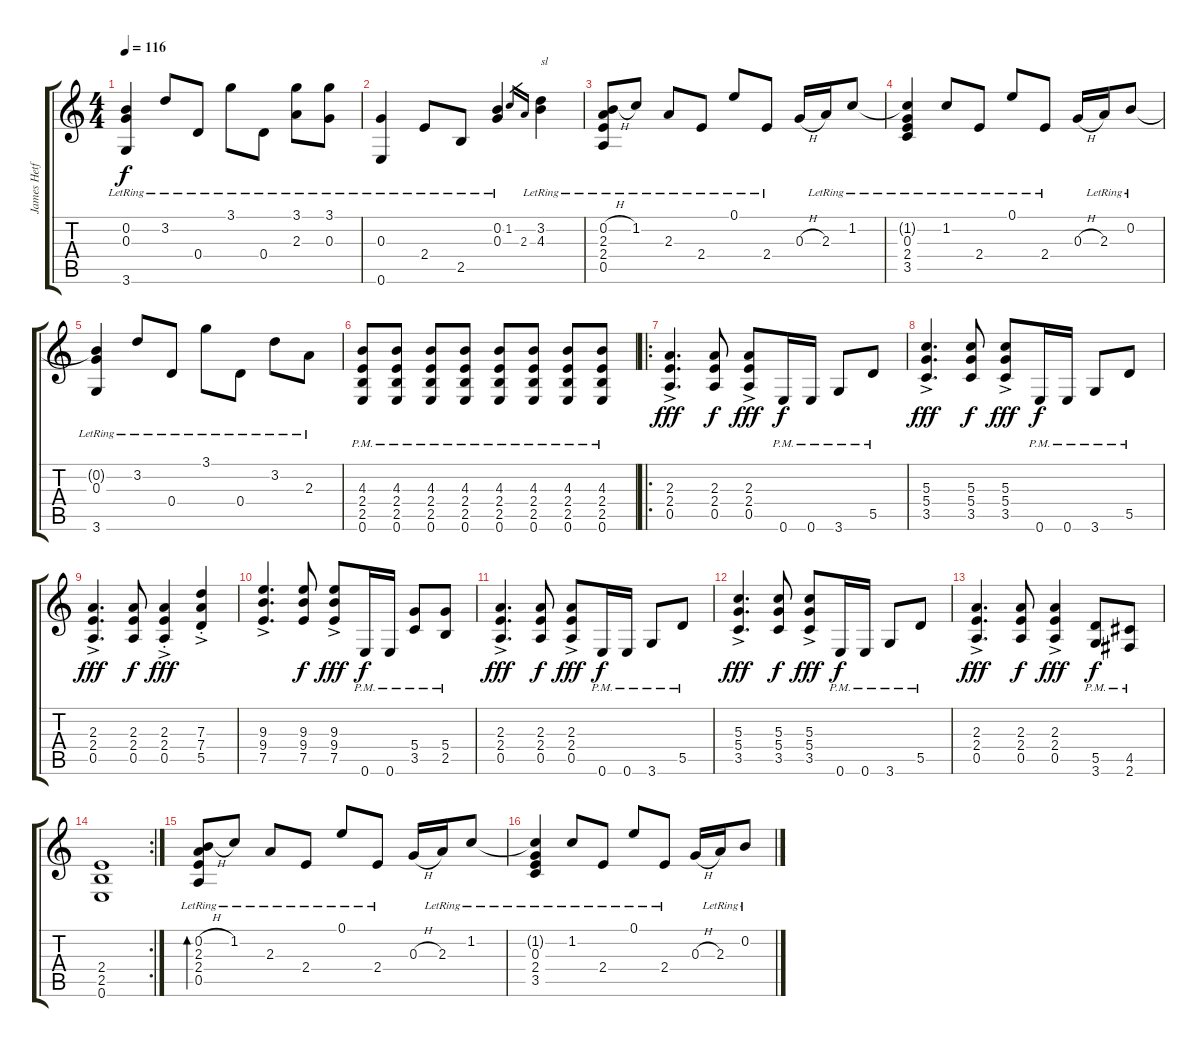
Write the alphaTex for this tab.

\track ("James Hetfield" "James Hetf") {instrument distortionguitar}
\staff {score tabs}
\tuning (E4 B3 G3 D3 A2 E2) {hide}
\ts (4 4)
\tempo 116
\clef g2
\ks aminor
(0.2{t} 0.3{lr} 3.6{lr}).4{dy f} 3.2{lr}.8 0.4{lr}.8 3.1{lr}.8 0.4{lr}.8 (3.1{lr} 2.3{lr}).8 (3.1{lr} 0.3{lr}).8 |
(0.3{lr} 0.6{lr}).4 2.4{lr}.8 2.5{lr}.8 (0.2{lr} 0.3{lr}).4 1.2.16{gr} 2.3.16{gr} (3.2{lr} 4.3{lr}).4{txt "sl"} |
(0.2{h} 2.3{lr} 2.4{lr} 0.5{lr}).8 1.2{lr}.8 2.3{lr}.8 2.4{lr}.8 0.1{lr}.8 2.4{lr}.8 0.3{h}.16 2.3{lr}.16 1.2{lr}.8 |
(1.2{t} 0.3{lr} 2.4{lr} 3.5{lr}).4 1.2{lr}.8 2.4{lr}.8 0.1{lr}.8 2.4{lr}.8 0.3{h}.16 2.3{lr}.16 0.2{lr}.8 |
(0.2{t} 0.3{lr} 3.6{lr}).4 3.2{lr}.8 0.4{lr}.8 3.1{lr}.8 0.4{lr}.8 3.2{lr}.8 2.3{lr}.8 |
(4.3{pm} 2.4{pm} 2.5{pm} 0.6{pm}).8{instrument electricguitarmuted} (4.3{pm} 2.4{pm} 2.5{pm} 0.6{pm}).8 (4.3{pm} 2.4{pm} 2.5{pm} 0.6{pm}).8 (4.3{pm} 2.4{pm} 2.5{pm} 0.6{pm}).8 (4.3{pm} 2.4{pm} 2.5{pm} 0.6{pm}).8 (4.3{pm} 2.4{pm} 2.5{pm} 0.6{pm}).8 (4.3{pm} 2.4{pm} 2.5{pm} 0.6{pm}).8 (4.3{pm} 2.4{pm} 2.5{pm} 0.6{pm}).8 |
\ro
(2.3{ac} 2.4{ac} 0.5{ac}).4{d dy fff instrument distortionguitar} (2.3 2.4 0.5).8{dy f} (2.3{ac} 2.4{ac} 0.5{ac}).8{dy fff} 0.6{pm}.16{dy f instrument electricguitarmuted} 0.6{pm}.16 3.6{pm}.8 5.5{pm}.8 |
(5.3{ac} 5.4{ac} 3.5{ac}).4{d dy fff instrument distortionguitar} (5.3 5.4 3.5).8{dy f} (5.3{ac} 5.4{ac} 3.5{ac}).8{dy fff} 0.6{pm}.16{dy f instrument electricguitarmuted} 0.6{pm}.16 3.6{pm}.8 5.5{pm}.8 |
(2.3{ac} 2.4{ac} 0.5{ac}).4{d dy fff instrument distortionguitar} (2.3 2.4 0.5).8{dy f} (2.3{ac st} 2.4{ac st} 0.5{ac st}).4{dy fff} (7.3{ac st} 7.4{ac st} 5.5{ac st}).4 |
(9.3{ac} 9.4{ac} 7.5{ac}).4{d} (9.3 9.4 7.5).8{dy f} (9.3{ac} 9.4{ac} 7.5{ac}).8{dy fff} 0.6{pm}.16{dy f instrument electricguitarmuted} 0.6{pm}.16 (5.4{pm} 3.5{pm}).8 (5.4{pm} 2.5{pm}).8 |
(2.3{ac} 2.4{ac} 0.5{ac}).4{d dy fff instrument distortionguitar} (2.3 2.4 0.5).8{dy f} (2.3{ac} 2.4{ac} 0.5{ac}).8{dy fff} 0.6{pm}.16{dy f instrument electricguitarmuted} 0.6{pm}.16 3.6{pm}.8 5.5{pm}.8 |
(5.3{ac} 5.4{ac} 3.5{ac}).4{d dy fff instrument distortionguitar} (5.3 5.4 3.5).8{dy f} (5.3{ac} 5.4{ac} 3.5{ac}).8{dy fff} 0.6{pm}.16{dy f instrument electricguitarmuted} 0.6{pm}.16 3.6{pm}.8 5.5{pm}.8 |
(2.3{ac} 2.4{ac} 0.5{ac}).4{d dy fff instrument distortionguitar} (2.3 2.4 0.5).8{dy f} (2.3{ac} 2.4{ac} 0.5{ac}).4{dy fff} (5.5{pm} 3.6{pm}).8{dy f instrument electricguitarmuted} (4.5{pm} 2.6{pm}).8 |
\rc 2
(2.4 2.5 0.6).1{instrument distortionguitar} |
(0.2{h} 2.3{lr} 2.4{lr} 0.5{lr}).8{bd 240 instrument acousticguitarnylon} 1.2{lr}.8 2.3{lr}.8 2.4{lr}.8 0.1{lr}.8 2.4{lr}.8 0.3{h}.16 2.3{lr}.16 1.2{lr}.8 |
(1.2{t} 0.3{lr} 2.4{lr} 3.5{lr}).4 1.2{lr}.8 2.4{lr}.8 0.1{lr}.8 2.4{lr}.8 0.3{h}.16 2.3{lr}.16 0.2{lr}.8
